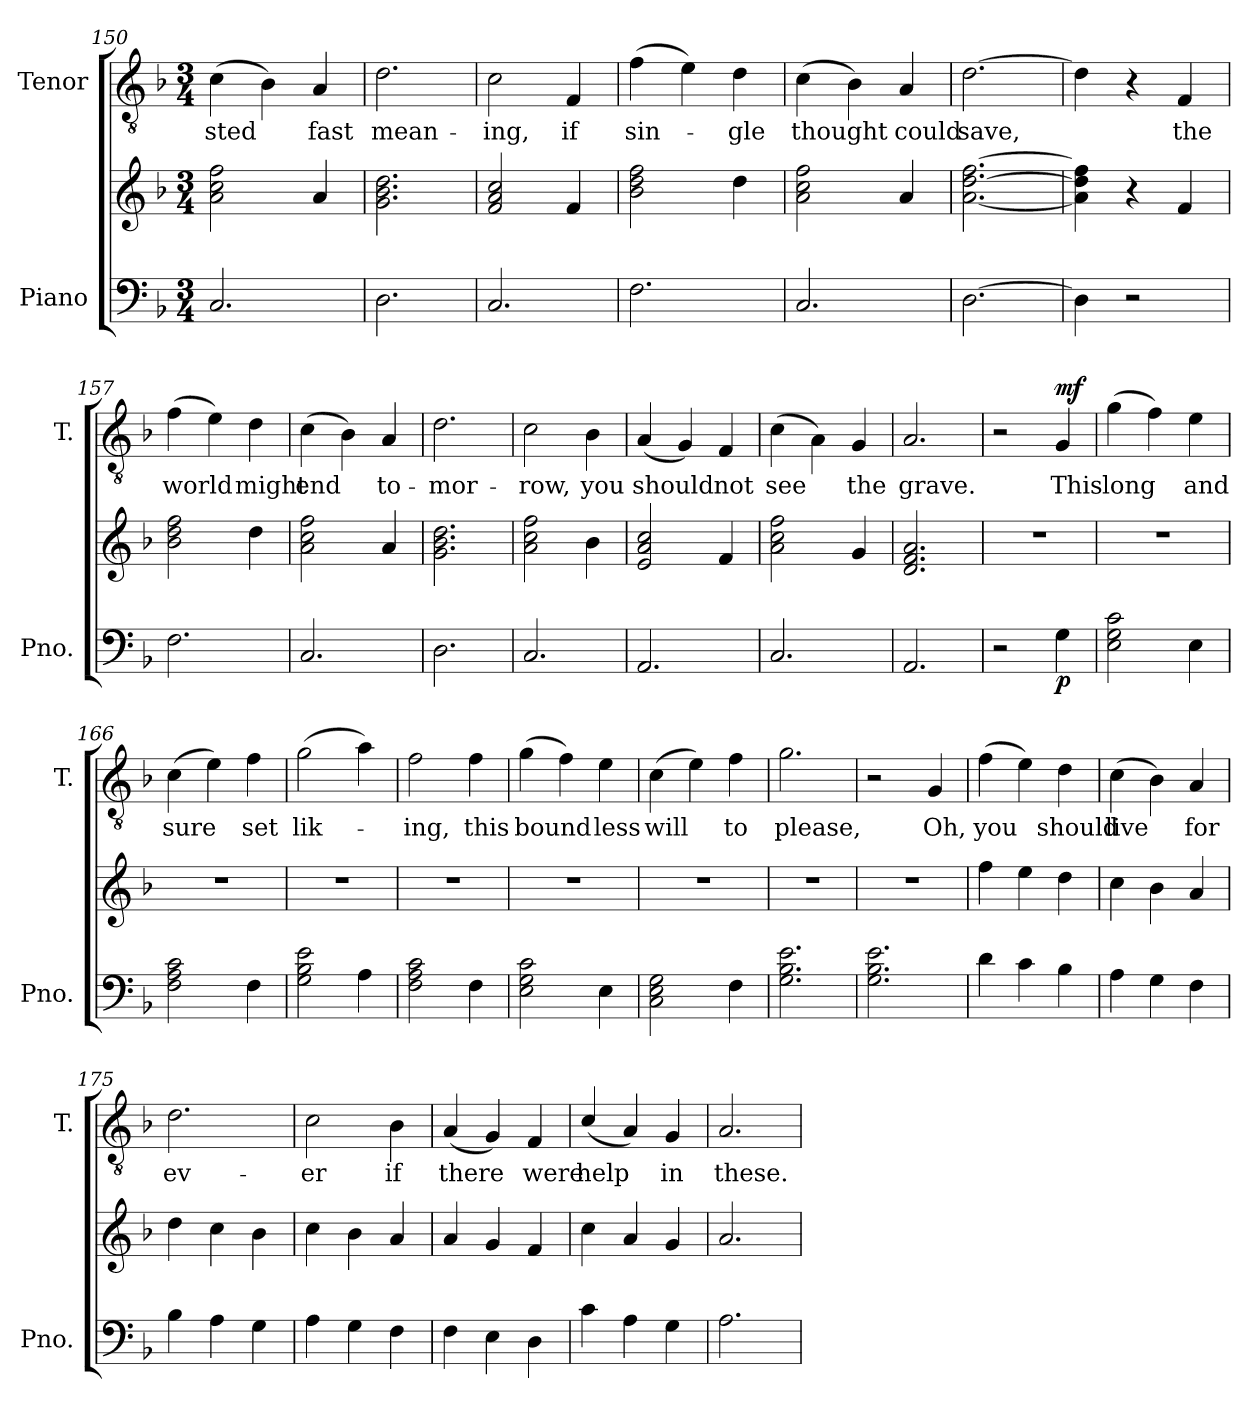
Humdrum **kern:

**kern	**kern	**dynam	**kern	**text	**dynam
*part2	*part2	*part2	*part1	*part1	*part1
*staff3	*staff2	*staff2/3	*staff1	*staff1	*staff1
*I"Piano	*	*	*I"Tenor	*	*
*I'Pno.	*	*	*I'T.	*	*
!!LO:PB:g=z
*clefF4	*clefG2	*	*clefGv2	*	*
*k[b-]	*k[b-]	*	*k[b-]	*	*
*M3/4	*M3/4	*	*M3/4	*	*
=150	=150	=150	=150	=150	=150
!	!	!	!	!LO:LY:b	!
2.C/	2a\ 2cc\ 2ff\	.	(>4c\	-sted	.
.	.	.	4B-\)	.	.
!	!	!	!	!LO:LY:b	!
.	4a/	.	4A/	fast	.
=151	=151	=151	=151	=151	=151
!	!	!	!	!LO:LY:b	!
2.D\	2.g\ 2.b-\ 2.dd\	.	2.d\	mean-	.
=152	=152	=152	=152	=152	=152
!	!	!	!	!LO:LY:b	!
2.C/	2f/ 2a/ 2cc/	.	2c\	-ing,	.
!	!	!	!	!LO:LY:b	!
.	4f/	.	4F/	if	.
=153	=153	=153	=153	=153	=153
!	!	!	!	!LO:LY:b	!
2.F\	2b-\ 2dd\ 2ff\	.	(>4f\	sin-	.
.	.	.	4e\)	.	.
!	!	!	!	!LO:LY:b	!
.	4dd\	.	4d\	gle	.
=154	=154	=154	=154	=154	=154
!	!	!	!	!LO:LY:b	!
2.C/	2a\ 2cc\ 2ff\	.	(>4c\	thought	.
.	.	.	4B-\)	.	.
!	!	!	!	!LO:LY:b	!
.	4a/	.	4A/	could	.
=155	=155	=155	=155	=155	=155
!	!	!	!	!LO:LY:b	!
[2.D\	[2.a\ [2.dd\ [2.ff\	.	[2.d\	save,	.
=156	=156	=156	=156	=156	=156
4D\]	4a\] 4dd\] 4ff\]	.	4d\]	.	.
2r	4r	.	4r	.	.
!	!	!	!	!LO:LY:b	!
.	4f/	.	4F/	the	.
=157	=157	=157	=157	=157	=157
!	!	!	!	!LO:LY:b	!
2.F\	2b-\ 2dd\ 2ff\	.	(>4f\	world	.
.	.	.	4e\)	.	.
!	!	!	!	!LO:LY:b	!
.	4dd\	.	4d\	might	.
!!LO:LB:g=z
=158	=158	=158	=158	=158	=158
!	!	!	!	!LO:LY:b	!
2.C/	2a\ 2cc\ 2ff\	.	(>4c\	end	.
.	.	.	4B-\)	.	.
!	!	!	!	!LO:LY:b	!
.	4a/	.	4A/	to-	.
=159	=159	=159	=159	=159	=159
!	!	!	!	!LO:LY:b	!
2.D\	2.g\ 2.b-\ 2.dd\	.	2.d\	-mor-	.
=160	=160	=160	=160	=160	=160
!	!	!	!	!LO:LY:b	!
2.C/	2a\ 2cc\ 2ff\	.	2c\	-row,	.
!	!	!	!	!LO:LY:b	!
.	4b-\	.	4B-\	you	.
=161	=161	=161	=161	=161	=161
!	!	!	!	!LO:LY:b	!
2.AA/	2e/ 2a/ 2cc/	.	(<4A/	should	.
.	.	.	4G/)	.	.
!	!	!	!	!LO:LY:b	!
.	4f/	.	4F/	not	.
=162	=162	=162	=162	=162	=162
!	!	!	!	!LO:LY:b	!
2.C/	2a\ 2cc\ 2ff\	.	(>4c\	see	.
.	.	.	4A\)	.	.
!	!	!	!	!LO:LY:b	!
.	4g/	.	4G/	the	.
=163	=163	=163	=163	=163	=163
!	!	!	!	!LO:LY:b	!
2.AA/	2.d/ 2.f/ 2.a/	.	2.A/	grave.	.
=164	=164	=164	=164	=164	=164
2r	2.r	.	2r	.	.
!	!	!LO:DY:b=2	!	!LO:LY:b	!LO:DY:a
4G\	.	p	4G/	This	mf
=165	=165	=165	=165	=165	=165
!	!	!	!	!LO:LY:b	!
2E\ 2G\ 2c\	2.r	.	(>4g\	long	.
.	.	.	4f\)	.	.
!	!	!	!	!LO:LY:b	!
4E\	.	.	4e\	and	.
=166	=166	=166	=166	=166	=166
!	!	!	!	!LO:LY:b	!
2F\ 2A\ 2c\	2.r	.	(>4c\	sure	.
.	.	.	4e\)	.	.
!	!	!	!	!LO:LY:b	!
4F\	.	.	4f\	set	.
!!LO:LB:g=z
=167	=167	=167	=167	=167	=167
!	!	!	!	!LO:LY:b	!
2G\ 2B-\ 2e\	2.r	.	(>2g\	lik-	.
4A\	.	.	4a\)	.	.
=168	=168	=168	=168	=168	=168
!	!	!	!	!LO:LY:b	!
2F\ 2A\ 2c\	2.r	.	2f\	ing,	.
!	!	!	!	!LO:LY:b	!
4F\	.	.	4f\	this	.
=169	=169	=169	=169	=169	=169
!	!	!	!	!LO:LY:b	!
2E\ 2G\ 2c\	2.r	.	(>4g\	-bound	.
.	.	.	4f\)	.	.
!	!	!	!	!LO:LY:b	!
4E\	.	.	4e\	-less	.
=170	=170	=170	=170	=170	=170
!	!	!	!	!LO:LY:b	!
2C\ 2E\ 2G\	2.r	.	(>4c\	will	.
.	.	.	4e\)	.	.
!	!	!	!	!LO:LY:b	!
4F\	.	.	4f\	to	.
=171	=171	=171	=171	=171	=171
!	!	!	!	!LO:LY:b	!
2.G\ 2.B-\ 2.e\	2.r	.	2.g\	please,	.
=172	=172	=172	=172	=172	=172
2.G\ 2.B-\ 2.e\	2.r	.	2r	.	.
!	!	!	!	!LO:LY:b	!
.	.	.	4G/	Oh,	.
=173	=173	=173	=173	=173	=173
!	!	!	!	!LO:LY:b	!
4d\	4ff\	.	(>4f\	you	.
4c\	4ee\	.	4e\)	.	.
!	!	!	!	!LO:LY:b	!
4B-\	4dd\	.	4d\	should	.
=174	=174	=174	=174	=174	=174
!	!	!	!	!LO:LY:b	!
4A\	4cc\	.	(>4c\	live	.
4G\	4b-\	.	4B-\)	.	.
!	!	!	!	!LO:LY:b	!
4F\	4a/	.	4A/	for	.
!!LO:PB:g=z
=175	=175	=175	=175	=175	=175
!	!	!	!	!LO:LY:b	!
4B-\	4dd\	.	2.d\	ev-	.
4A\	4cc\	.	.	.	.
4G\	4b-\	.	.	.	.
=176	=176	=176	=176	=176	=176
!	!	!	!	!LO:LY:b	!
4A\	4cc\	.	2c\	-er	.
4G\	4b-\	.	.	.	.
!	!	!	!	!LO:LY:b	!
4F\	4a/	.	4B-\	if	.
=177	=177	=177	=177	=177	=177
!	!	!	!	!LO:LY:b	!
4F\	4a/	.	(<4A/	there	.
4E\	4g/	.	4G/)	.	.
!	!	!	!	!LO:LY:b	!
4D\	4f/	.	4F/	were	.
=178	=178	=178	=178	=178	=178
!	!	!	!	!LO:LY:b	!
4c\	4cc\	.	(<4c/	help	.
4A\	4a/	.	4A/)	.	.
!	!	!	!	!LO:LY:b	!
4G\	4g/	.	4G/	in	.
=179	=179	=179	=179	=179	=179
!	!	!	!	!LO:LY:b	!
2.A\	2.a/	.	2.A/	these.	.
=	=	=	=	=	=
*-	*-	*-	*-	*-	*-
